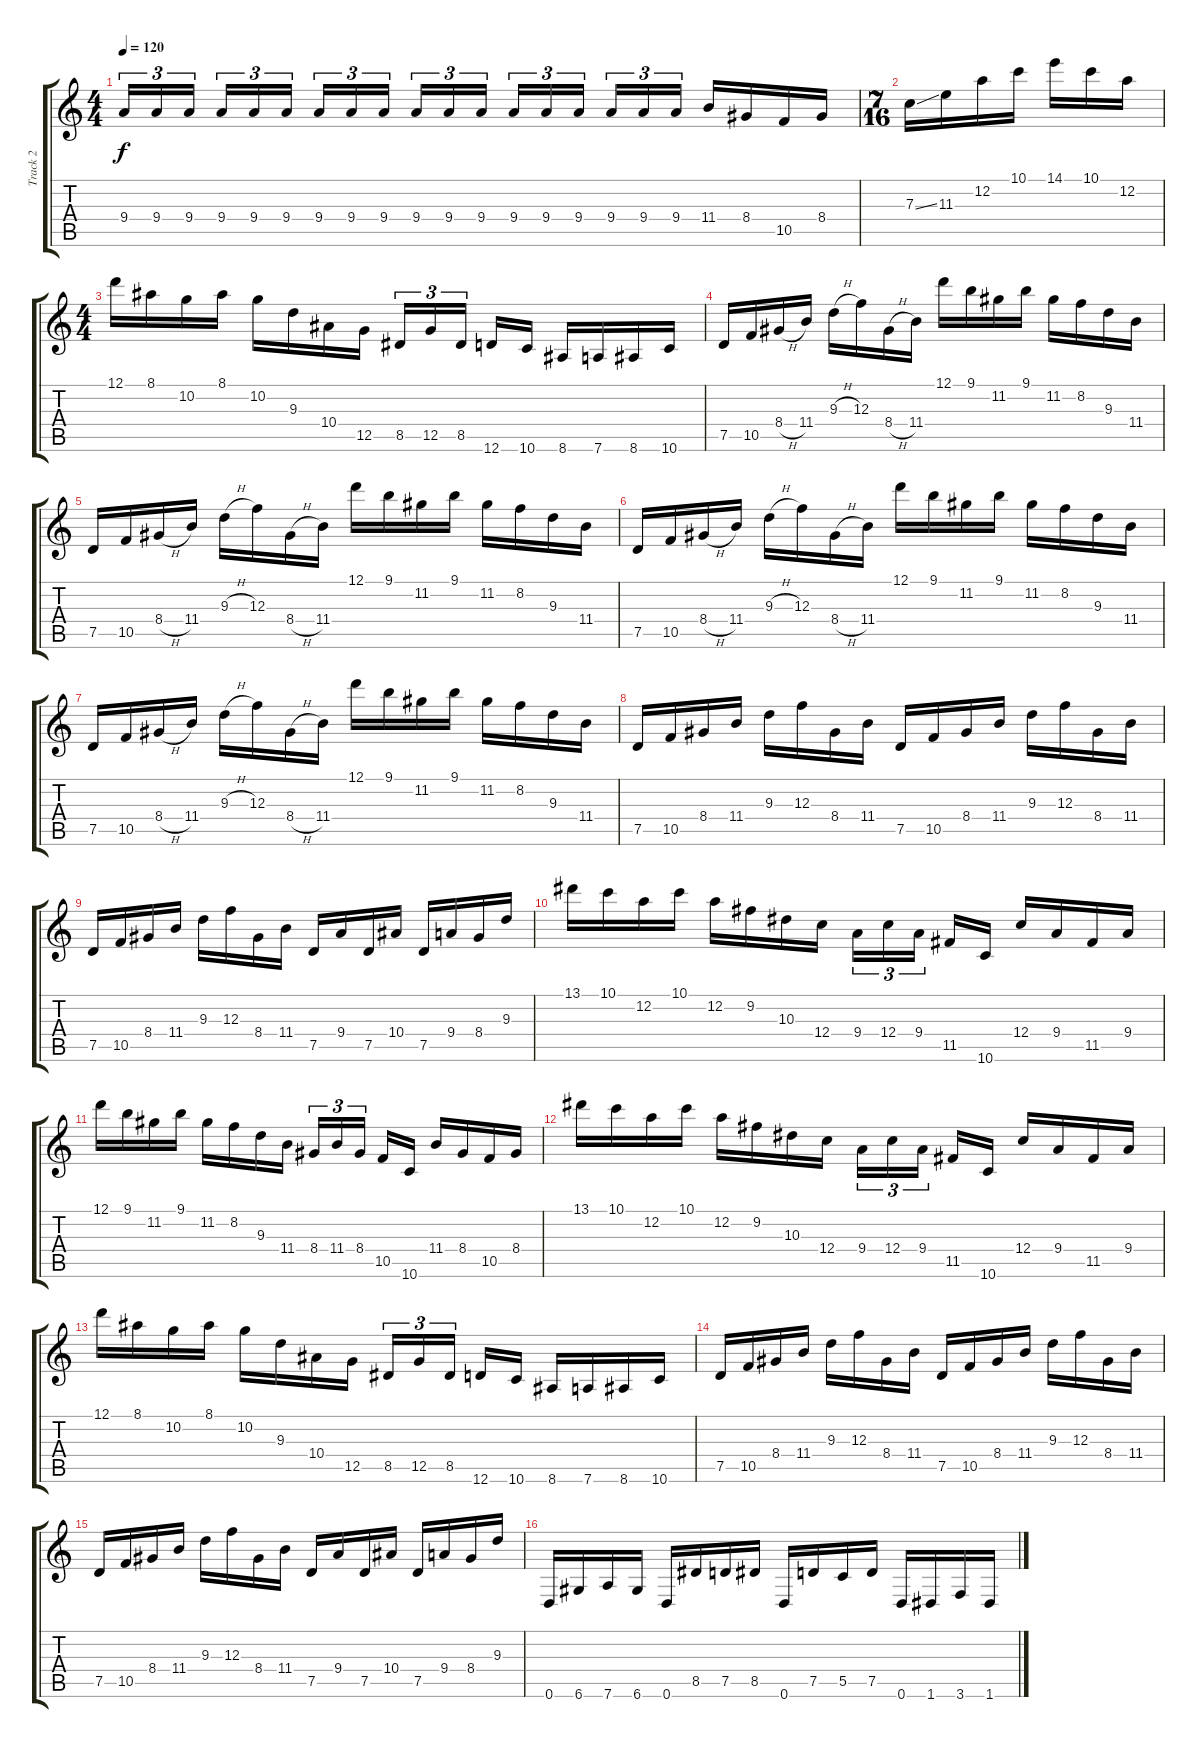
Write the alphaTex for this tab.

\track ("Track 2" "Track 2") {instrument overdrivenguitar}
\staff {score tabs}
\tuning (D4 A3 F3 C3 G2 D2) {hide}
\ts (4 4)
\tempo 120
\clef g2
\ks c
9.4.16{tu (3 2) dy f} 9.4.16{tu (3 2)} 9.4.16{tu (3 2)} 9.4.16{tu (3 2)} 9.4.16{tu (3 2)} 9.4.16{tu (3 2)} 9.4.16{tu (3 2)} 9.4.16{tu (3 2)} 9.4.16{tu (3 2)} 9.4.16{tu (3 2)} 9.4.16{tu (3 2)} 9.4.16{tu (3 2)} 9.4.16{tu (3 2)} 9.4.16{tu (3 2)} 9.4.16{tu (3 2)} 9.4.16{tu (3 2)} 9.4.16{tu (3 2)} 9.4.16{tu (3 2)} 11.4.16 8.4.16 10.5.16 8.4.16 |
\ts (7 16)
7.3{ss}.16 11.3.16 12.2.16 10.1.16 14.1.16 10.1.16 12.2.16 |
\ts (4 4)
12.1.16 8.1.16 10.2.16 8.1.16 10.2.16 9.3.16 10.4.16 12.5.16 8.5.16{tu (3 2)} 12.5.16{tu (3 2)} 8.5.16{tu (3 2)} 12.6.16 10.6.16 8.6.16 7.6.16 8.6.16 10.6.16 |
7.5.16 10.5.16 8.4{h}.16 11.4.16 9.3{h}.16 12.3.16 8.4{h}.16 11.4.16 12.1.16 9.1.16 11.2.16 9.1.16 11.2.16 8.2.16 9.3.16 11.4.16 |
7.5.16 10.5.16 8.4{h}.16 11.4.16 9.3{h}.16 12.3.16 8.4{h}.16 11.4.16 12.1.16 9.1.16 11.2.16 9.1.16 11.2.16 8.2.16 9.3.16 11.4.16 |
7.5.16 10.5.16 8.4{h}.16 11.4.16 9.3{h}.16 12.3.16 8.4{h}.16 11.4.16 12.1.16 9.1.16 11.2.16 9.1.16 11.2.16 8.2.16 9.3.16 11.4.16 |
7.5.16 10.5.16 8.4{h}.16 11.4.16 9.3{h}.16 12.3.16 8.4{h}.16 11.4.16 12.1.16 9.1.16 11.2.16 9.1.16 11.2.16 8.2.16 9.3.16 11.4.16 |
7.5.16 10.5.16 8.4.16 11.4.16 9.3.16 12.3.16 8.4.16 11.4.16 7.5.16 10.5.16 8.4.16 11.4.16 9.3.16 12.3.16 8.4.16 11.4.16 |
7.5.16 10.5.16 8.4.16 11.4.16 9.3.16 12.3.16 8.4.16 11.4.16 7.5.16 9.4.16 7.5.16 10.4.16 7.5.16 9.4.16 8.4.16 9.3.16 |
13.1.16 10.1.16 12.2.16 10.1.16 12.2.16 9.2.16 10.3.16 12.4.16 9.4.16{tu (3 2)} 12.4.16{tu (3 2)} 9.4.16{tu (3 2)} 11.5.16 10.6.16 12.4.16 9.4.16 11.5.16 9.4.16 |
12.1.16 9.1.16 11.2.16 9.1.16 11.2.16 8.2.16 9.3.16 11.4.16 8.4.16{tu (3 2)} 11.4.16{tu (3 2)} 8.4.16{tu (3 2)} 10.5.16 10.6.16 11.4.16 8.4.16 10.5.16 8.4.16 |
13.1.16 10.1.16 12.2.16 10.1.16 12.2.16 9.2.16 10.3.16 12.4.16 9.4.16{tu (3 2)} 12.4.16{tu (3 2)} 9.4.16{tu (3 2)} 11.5.16 10.6.16 12.4.16 9.4.16 11.5.16 9.4.16 |
12.1.16 8.1.16 10.2.16 8.1.16 10.2.16 9.3.16 10.4.16 12.5.16 8.5.16{tu (3 2)} 12.5.16{tu (3 2)} 8.5.16{tu (3 2)} 12.6.16 10.6.16 8.6.16 7.6.16 8.6.16 10.6.16 |
7.5.16 10.5.16 8.4.16 11.4.16 9.3.16 12.3.16 8.4.16 11.4.16 7.5.16 10.5.16 8.4.16 11.4.16 9.3.16 12.3.16 8.4.16 11.4.16 |
7.5.16 10.5.16 8.4.16 11.4.16 9.3.16 12.3.16 8.4.16 11.4.16 7.5.16 9.4.16 7.5.16 10.4.16 7.5.16 9.4.16 8.4.16 9.3.16 |
0.6.16 6.6.16 7.6.16 6.6.16 0.6.16 8.5.16 7.5.16 8.5.16 0.6.16 7.5.16 5.5.16 7.5.16 0.6.16 1.6.16 3.6.16 1.6.16
